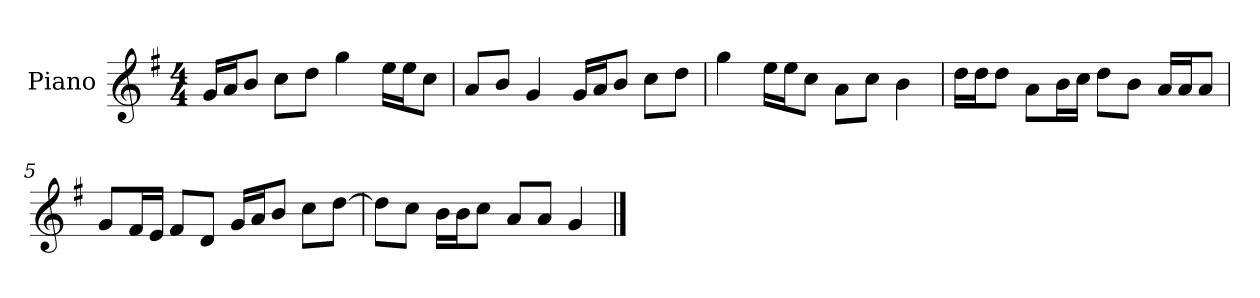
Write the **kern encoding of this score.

**kern
*part1
*staff1
*I"Piano
*I'P-no
*clefG2
*k[f#]
*M4/4
*MM90
=1
16g/LL
16a/J
8b/J
8cc\L
8dd\J
4gg\
16ee\LL
16ee\J
8cc\J
=2
8a/L
8b/J
4g/
16g/LL
16a/J
8b/J
8cc\L
8dd\J
=3
4gg\
16ee\LL
16ee\J
8cc\J
8a\L
8cc\J
4b\
=4
16dd\LL
16dd\J
8dd\J
8a\L
16b\L
16cc\JJ
8dd\L
8b\J
16a/LL
16a/J
8a/J
!!LO:LB:g=z
=5
8g/L
16f#/L
16e/JJ
8f#/L
8d/J
16g/LL
16a/J
8b/J
8cc\L
[8dd\J
=6
8dd\L]
8cc\J
16b\LL
16b\J
8cc\J
8a/L
8a/J
4g/
==
*-
